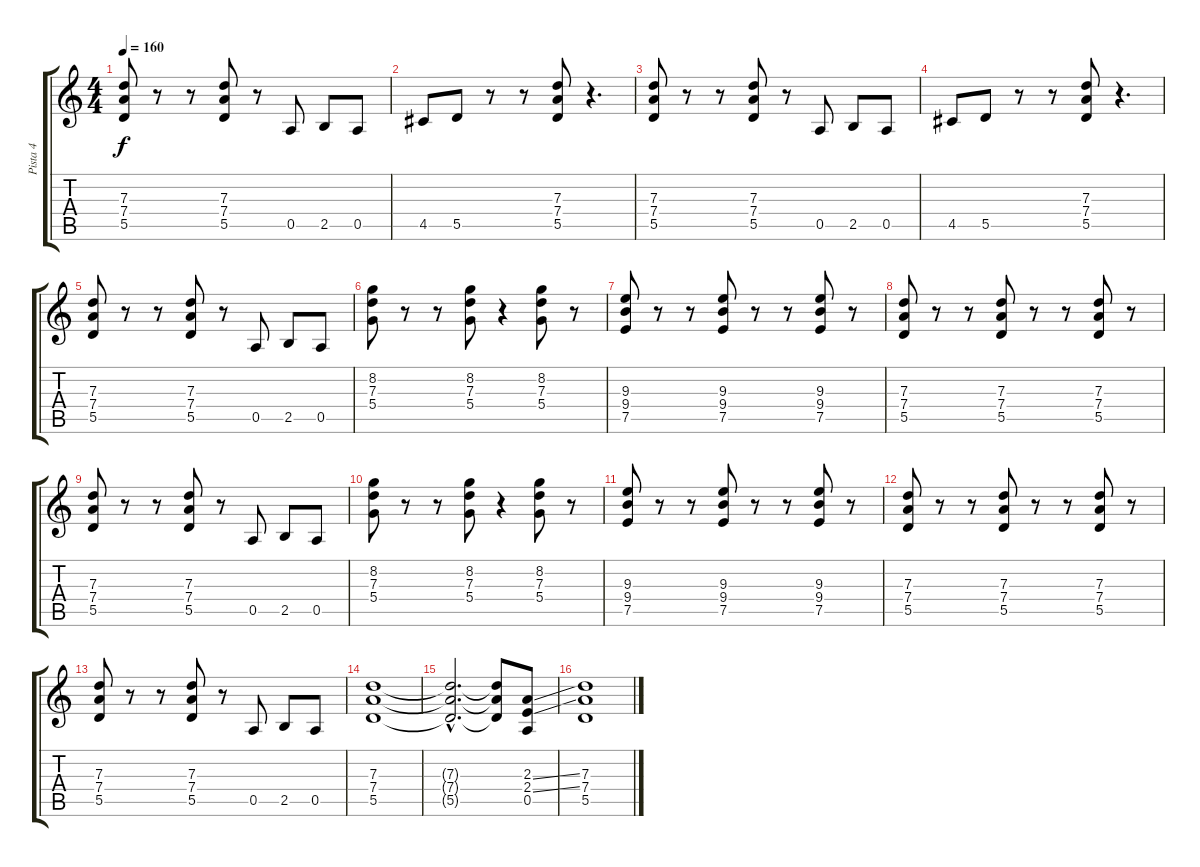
\track ("Pista 4" "Pista 4") {instrument distortionguitar}
\staff {score tabs}
\tuning (E4 B3 G3 D3 A2 E2) {hide}
\ts (4 4)
\tempo 160
\clef g2
\ks c
(7.3 7.4 5.5).8{dy f} r.8 r.8 (7.3 7.4 5.5).8 r.8 0.5.8 2.5.8 0.5.8 |
4.5.8 5.5.8 r.8 r.8 (7.3 7.4 5.5).8 r.4{d} |
(7.3 7.4 5.5).8 r.8 r.8 (7.3 7.4 5.5).8 r.8 0.5.8 2.5.8 0.5.8 |
4.5.8 5.5.8 r.8 r.8 (7.3 7.4 5.5).8 r.4{d} |
(7.3 7.4 5.5).8 r.8 r.8 (7.3 7.4 5.5).8 r.8 0.5.8 2.5.8 0.5.8 |
(8.2 7.3 5.4).8 r.8 r.8 (8.2 7.3 5.4).8 r.4 (8.2 7.3 5.4).8 r.8 |
(9.3 9.4 7.5).8 r.8 r.8 (9.3 9.4 7.5).8 r.8 r.8 (9.3 9.4 7.5).8 r.8 |
(7.3 7.4 5.5).8 r.8 r.8 (7.3 7.4 5.5).8 r.8 r.8 (7.3 7.4 5.5).8 r.8 |
(7.3 7.4 5.5).8 r.8 r.8 (7.3 7.4 5.5).8 r.8 0.5.8 2.5.8 0.5.8 |
(8.2 7.3 5.4).8 r.8 r.8 (8.2 7.3 5.4).8 r.4 (8.2 7.3 5.4).8 r.8 |
(9.3 9.4 7.5).8 r.8 r.8 (9.3 9.4 7.5).8 r.8 r.8 (9.3 9.4 7.5).8 r.8 |
(7.3 7.4 5.5).8 r.8 r.8 (7.3 7.4 5.5).8 r.8 r.8 (7.3 7.4 5.5).8 r.8 |
(7.3 7.4 5.5).8 r.8 r.8 (7.3 7.4 5.5).8 r.8 0.5.8 2.5.8 0.5.8 |
(7.3 7.4 5.5).1 |
(7.3{hac t} 7.4{hac t} 5.5{hac t}).2{d} (7.3{t} 7.4{t} 5.5{t}).8 (2.3{ss} 2.4{ss} 0.5).8 |
(7.3 7.4 5.5).1
